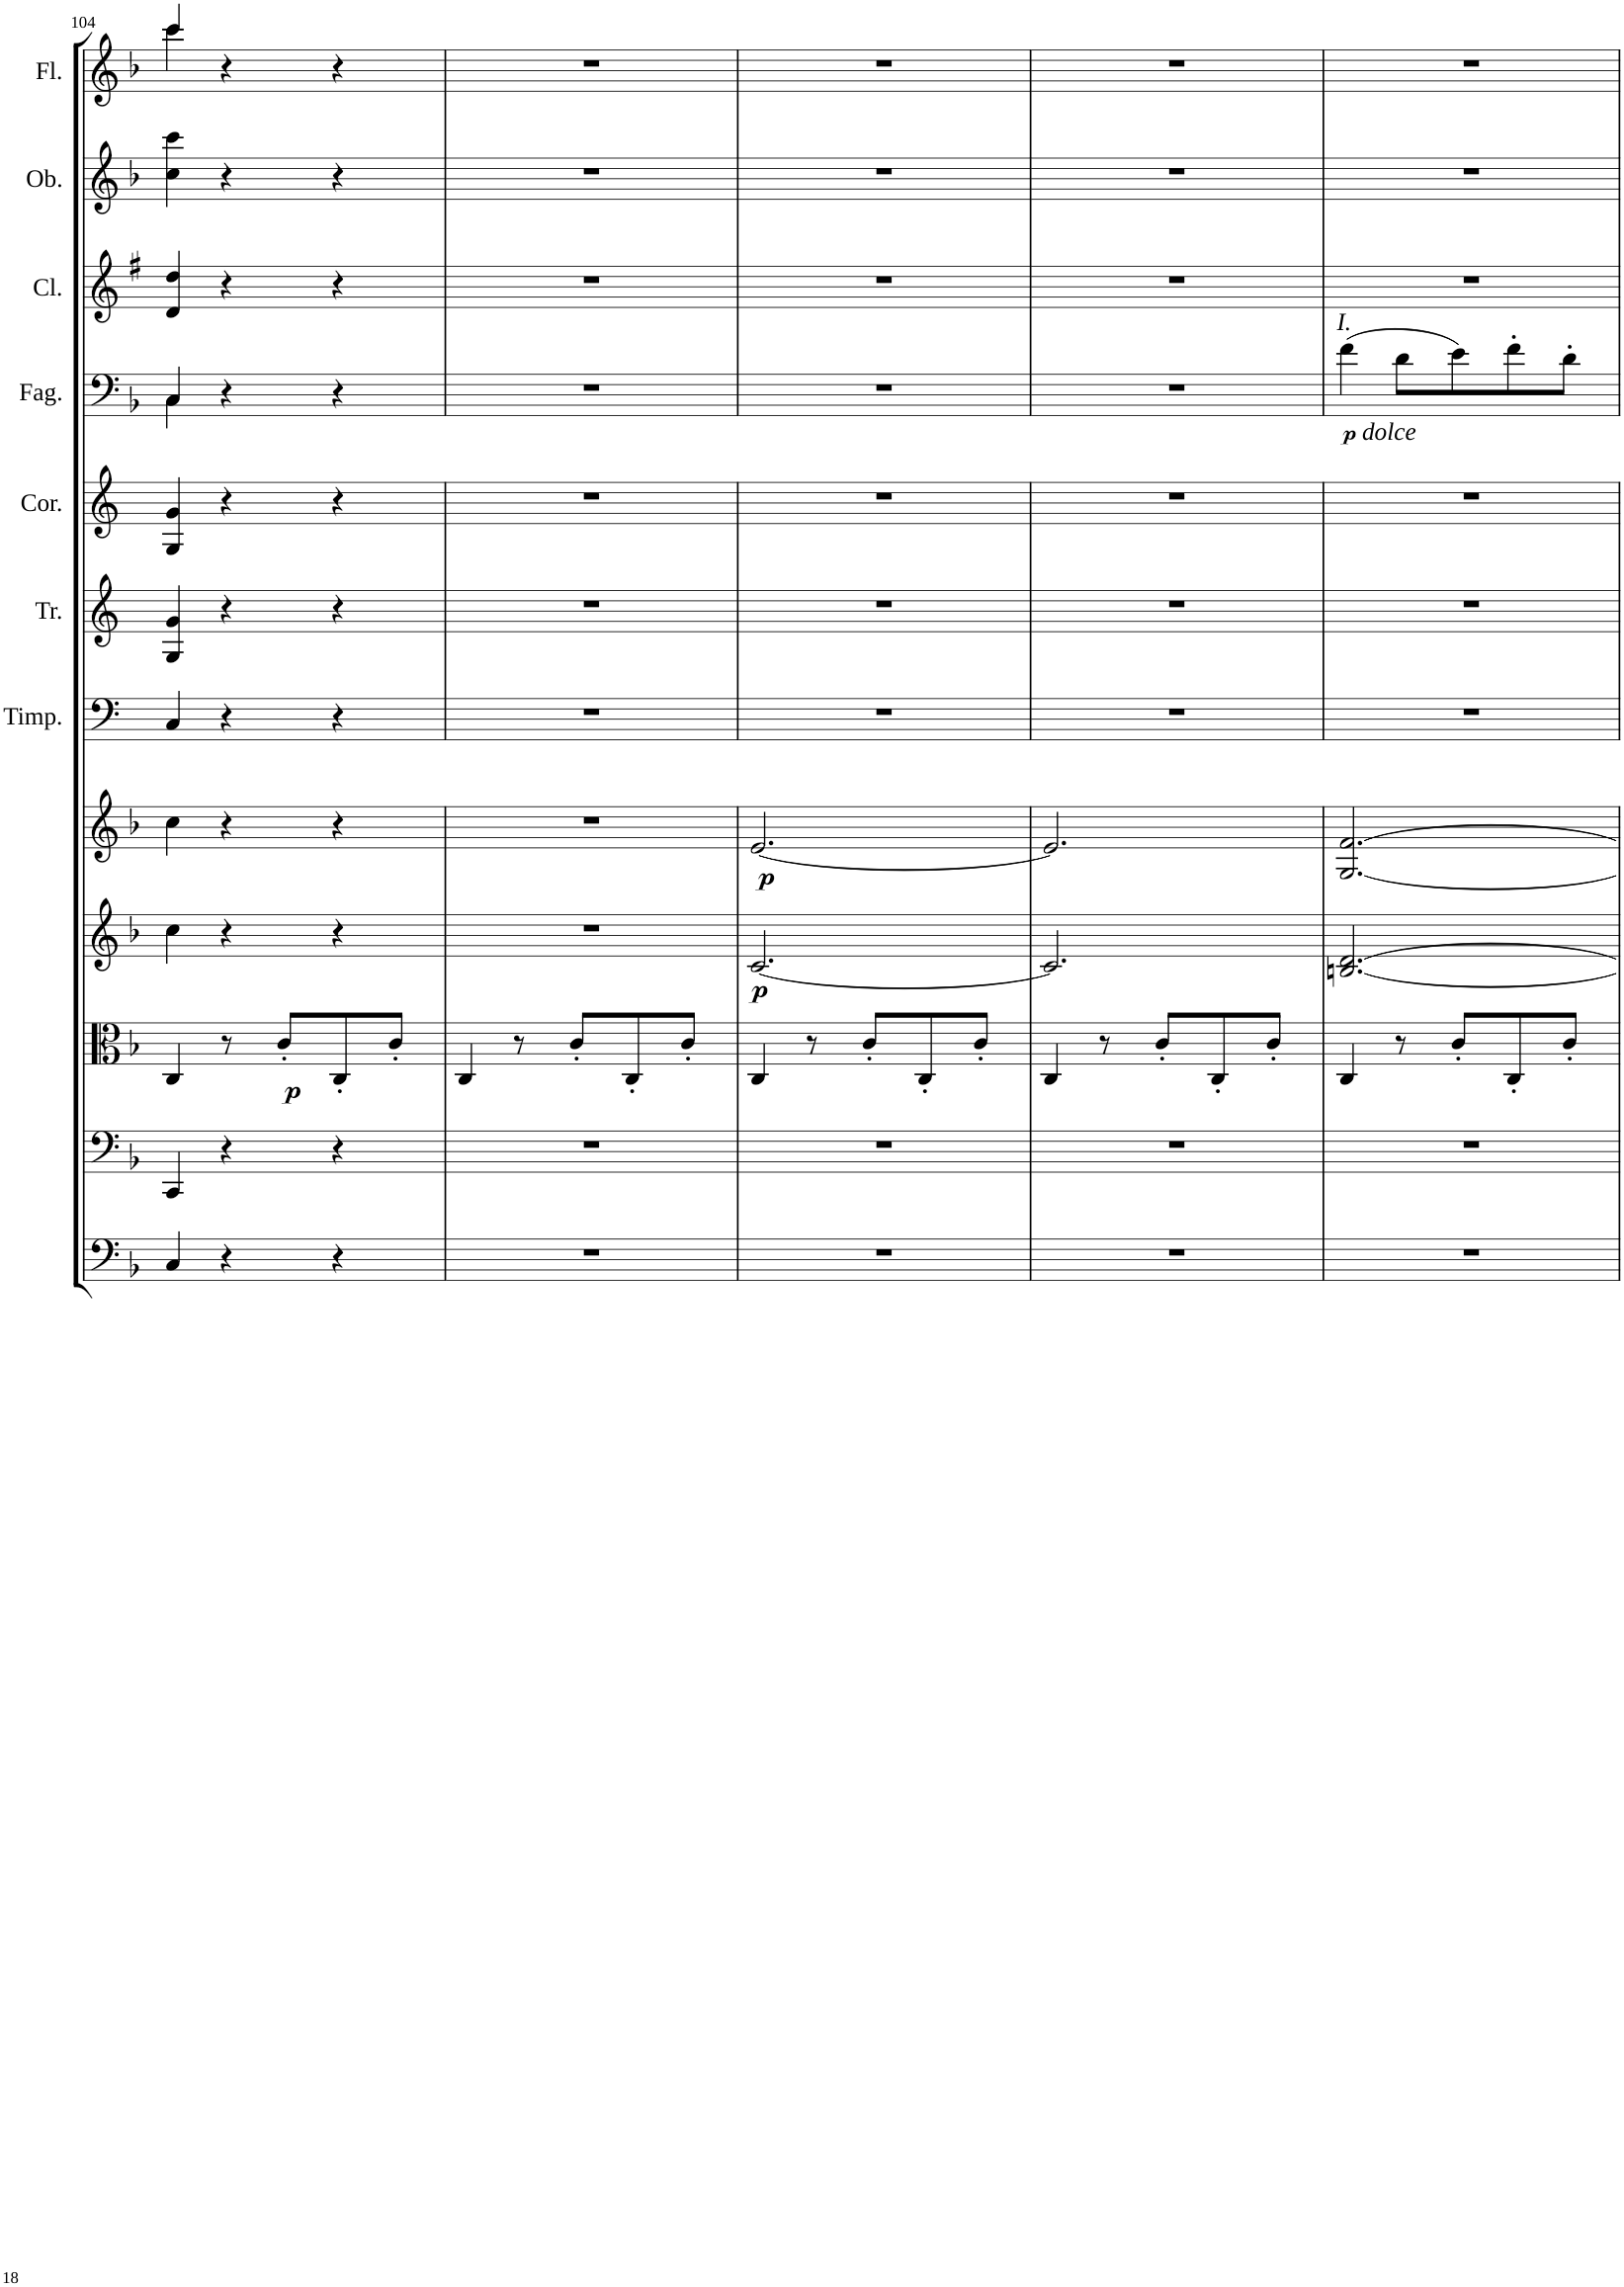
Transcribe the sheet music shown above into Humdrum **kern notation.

**kern	**kern	**kern	**dynam	**kern	**dynam	**kern	**dynam	**kern	**kern	**kern	**kern	**kern	**kern	**kern
*part12	*part11	*part10	*part10	*part9	*part9	*part8	*part8	*part7	*part6	*part5	*part4	*part3	*part2	*part1
*staff12	*staff11	*staff10	*staff10	*staff9	*staff9	*staff8	*staff8	*staff7	*staff6	*staff5	*staff4	*staff3	*staff2	*staff1
*I"Basso	*I"Violoncello	*I"Viola	*	*I"Violino II	*	*I"Violino I	*	*I"Timpani in F.C.	*I"Trombe in F	*I"Corni in F	*I"Fagotti	*I"Clarinetti in B	*I"Oboi	*I"Flauti
*	*	*	*	*	*	*	*	*I'Timp.	*I'Tr.	*I'Cor.	*I'Fag.	*I'Cl.	*I'Ob.	*I'Fl.
!!LO:PB:g=z
*clefF4	*clefF4	*clefC3	*	*clefG2	*	*clefG2	*	*clefF4	*clefG2	*clefG2	*clefF4	*clefG2	*clefG2	*clefG2
*Trd7c12	*	*	*	*	*	*	*	*	*Trd-3c-5	*Trd4c7	*	*Trd1c2	*	*
*k[b-]	*k[b-]	*k[b-]	*	*k[b-]	*	*k[b-]	*	*k[]	*k[]	*k[]	*k[b-]	*k[f#]	*k[b-]	*k[b-]
*M3/4	*M3/4	*M3/4	*	*M3/4	*	*M3/4	*	*M3/4	*M3/4	*M3/4	*M3/4	*M3/4	*M3/4	*M3/4
=104	=104	=104	=104	=104	=104	=104	=104	=104	=104	=104	=104	=104	=104	=104
*	*	*	*	*	*	*	*	*	*	*	*^	*	*	*^
4C/	4CC/	4C/	.	4cc\	.	4cc\	.	4C/	4G/ 4g/	4G/ 4g/	4C/	4C\	4d/ 4dd/	4cc\ 4ccc\	4ccc/	4ccc\
4r	4r	8r	.	4r	.	4r	.	4r	4r	4r	4r	2ryy	4r	4r	4r	2ryy
!	!	!	!LO:DY:b	!	!	!	!	!	!	!	!	!	!	!	!	!
.	.	8c'/L	p	.	.	.	.	.	.	.	.	.	.	.	.	.
4r	4r	8C'/	.	4r	.	4r	.	4r	4r	4r	4r	.	4r	4r	4r	.
.	.	8c'/J	.	.	.	.	.	.	.	.	.	.	.	.	.	.
*	*	*	*	*	*	*	*	*	*	*	*v	*v	*	*	*v	*v
=105	=105	=105	=105	=105	=105	=105	=105	=105	=105	=105	=105	=105	=105	=105
2.r	2.r	4C/	.	2.r	.	2.r	.	2.r	2.r	2.r	2.r	2.r	2.r	2.r
.	.	8r	.	.	.	.	.	.	.	.	.	.	.	.
.	.	8c'/L	.	.	.	.	.	.	.	.	.	.	.	.
.	.	8C'/	.	.	.	.	.	.	.	.	.	.	.	.
.	.	8c'/J	.	.	.	.	.	.	.	.	.	.	.	.
=106	=106	=106	=106	=106	=106	=106	=106	=106	=106	=106	=106	=106	=106	=106
!	!	!	!	!	!LO:DY:b	!	!LO:DY:b	!	!	!	!	!	!	!
2.r	2.r	4C/	.	[2.c/	p	[2.e/	p	2.r	2.r	2.r	2.r	2.r	2.r	2.r
.	.	8r	.	.	.	.	.	.	.	.	.	.	.	.
.	.	8c'/L	.	.	.	.	.	.	.	.	.	.	.	.
.	.	8C'/	.	.	.	.	.	.	.	.	.	.	.	.
.	.	8c'/J	.	.	.	.	.	.	.	.	.	.	.	.
=107	=107	=107	=107	=107	=107	=107	=107	=107	=107	=107	=107	=107	=107	=107
2.r	2.r	4C/	.	2.c/]	.	2.e/]	.	2.r	2.r	2.r	2.r	2.r	2.r	2.r
.	.	8r	.	.	.	.	.	.	.	.	.	.	.	.
.	.	8c'/L	.	.	.	.	.	.	.	.	.	.	.	.
.	.	8C'/	.	.	.	.	.	.	.	.	.	.	.	.
.	.	8c'/J	.	.	.	.	.	.	.	.	.	.	.	.
=108	=108	=108	=108	=108	=108	=108	=108	=108	=108	=108	=108	=108	=108	=108
!	!	!	!	!	!	!	!	!	!	!	!LO:TX:b:t=dolce	!	!	!
!	!	!	!	!	!	!	!	!	!	!	!LO:TX:a:i:t=I.	!	!	!
2.r	2.r	4C/	.	[2.Bn/ [2.d/	.	[2.G/ [2.f/	.	2.r	2.r	2.r	(4f\	2.r	2.r	2.r
.	.	8r	.	.	.	.	.	.	.	.	8d\L	.	.	.
.	.	8c'/L	.	.	.	.	.	.	.	.	8e\)	.	.	.
.	.	8C'/	.	.	.	.	.	.	.	.	8f'\	.	.	.
.	.	8c'/J	.	.	.	.	.	.	.	.	8d'\J	.	.	.
=	=	=	=	=	=	=	=	=	=	=	=	=	=	=
*-	*-	*-	*-	*-	*-	*-	*-	*-	*-	*-	*-	*-	*-	*-
